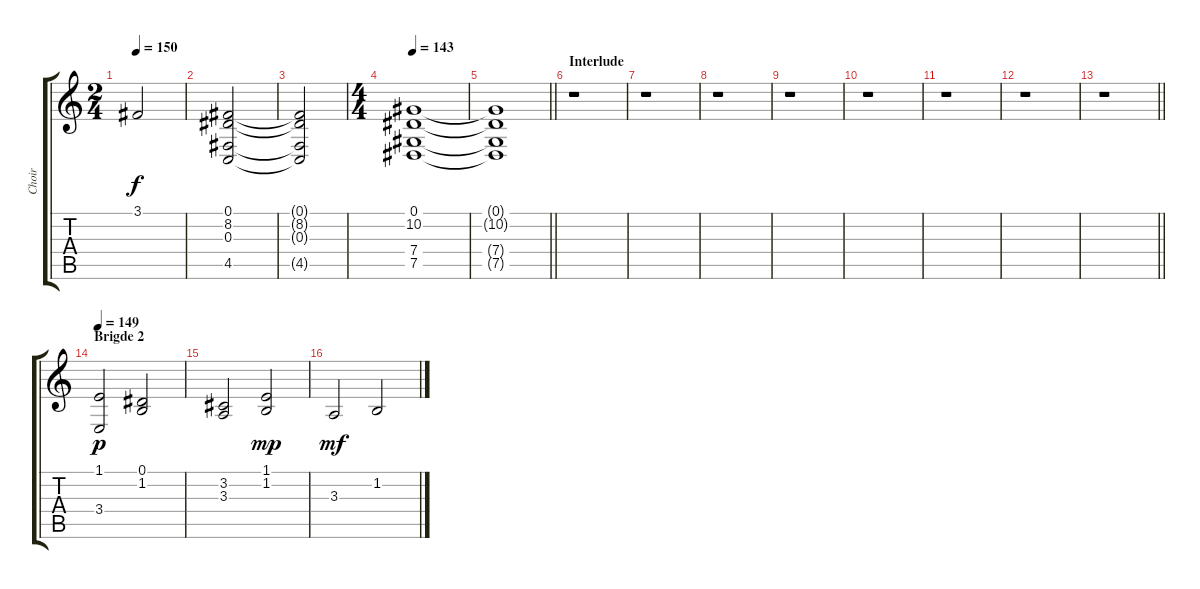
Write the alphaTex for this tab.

\track ("Choir" "Choir") {instrument choiraahs}
\staff {score tabs}
\tuning (Eb4 Bb3 Gb3 Db3 Ab2 Eb2) {hide}
\ts (2 4)
\tempo 150
\clef g2
\ks c
3.1{t}.2{dy f} |
(0.1 8.2 0.3 4.5).2 |
(0.1{t} 8.2{t} 0.3{t} 4.5{t}).2 |
\ts (4 4)
\tempo 143
(0.1 10.2 7.4 7.5).1 |
\barLineRight lightlight
(0.1{t} 10.2{t} 7.4{t} 7.5{t}).1 |
\section ("" "Interlude")
r.1 |
r.1 |
r.1 |
r.1 |
r.1 |
r.1 |
r.1 |
\barLineRight lightlight
r.1 |
\section ("" "Brigde 2")
\tempo 149
(1.1 3.4).2{dy p} (0.1 1.2).2 |
(3.2 3.3).2 (1.1 1.2).2{dy mp} |
3.3.2{dy mf} 1.2.2
